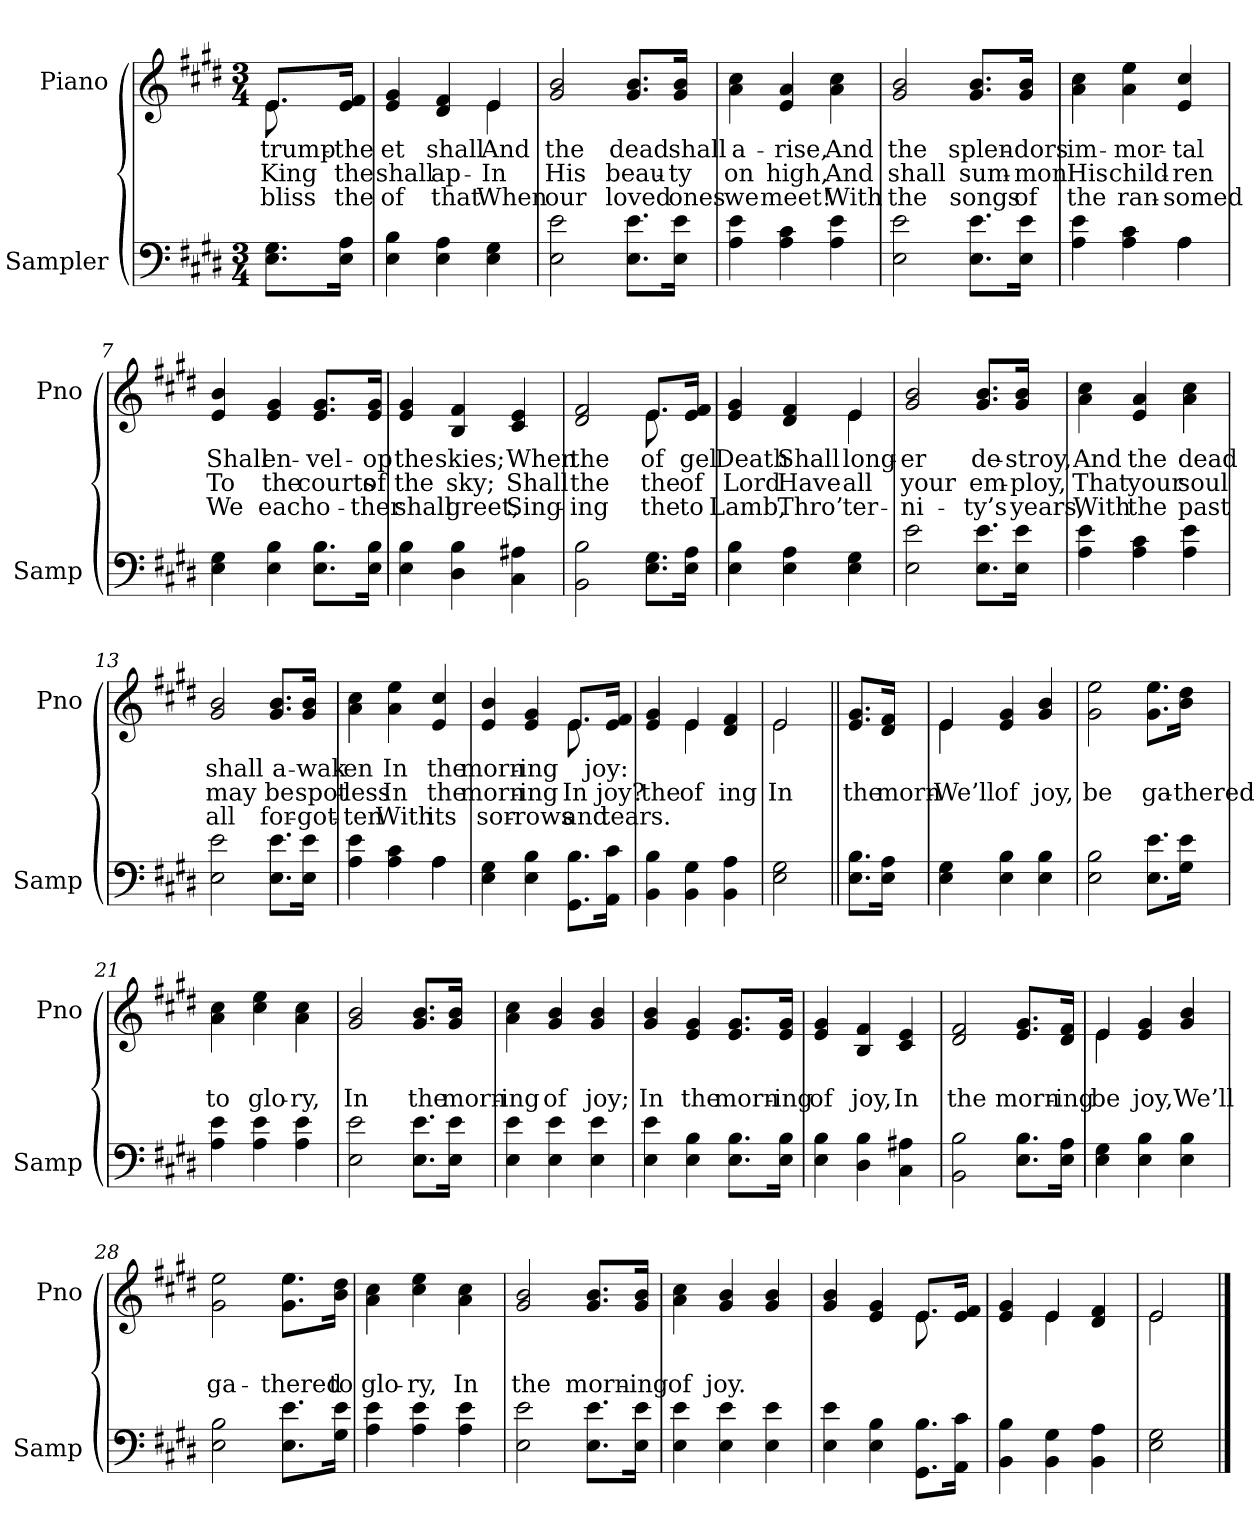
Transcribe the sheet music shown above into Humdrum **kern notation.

**kern	**kern	**text	**text	**text
*part2	*part1	*part1	*part1	*part1
*staff2	*staff1	*staff1	*staff1	*staff1
*I"Sampler	*I"Piano	*	*	*
*I'Samp	*I'Pno	*	*	*
*clefF4	*clefG2	*	*	*
*k[f#c#g#d#]	*k[f#c#g#d#]	*	*	*
*E:	*E:	*	*	*
*M3/4	*M3/4	*	*	*
=1	=1	=1	=1	=1
*	*^	*	*	*
8.E\ 8.G#\L	8.e/L	8.e	trump-	King	bliss
16E\ 16A\Jk	16e/ 16f#/Jk	16ryy	the	the	the
=2	=2	=2	=2	=2	=2
4E 4B	4e 4g#	2ryy	-et	shall	of
4E 4A	4d# 4f#	.	shall	ap-	that
4E 4G#	4e/	4e	And	In	When
*	*v	*v	*	*	*
=3	=3	=3	=3	=3
2E 2e	2g# 2b	the	His	our
8.E\ 8.e\L	8.g#/ 8.b/L	dead	beau-	loved
16E\ 16e\Jk	16g#/ 16b/Jk	shall	-ty	ones
=4	=4	=4	=4	=4
4A 4e	4a 4cc#	a-	on	we
4A 4c#	4e 4a	-rise,	high,	meet!
4A 4e	4a 4cc#	And	And	With
=5	=5	=5	=5	=5
2E 2e	2g# 2b	the	shall	the
8.E\ 8.e\L	8.g#/ 8.b/L	splen-	sum-	songs
16E\ 16e\Jk	16g#/ 16b/Jk	-dors	-mon	of
=6	=6	=6	=6	=6
*^	*	*	*	*
4A 4e	2ryy	4a 4cc#	im-	His	the
4A 4c#	.	4a 4ee	-mor-	child-	ran-
4A\	4A	4e 4cc#	-tal	-ren	-somed
*v	*v	*	*	*	*
=7	=7	=7	=7	=7
4E 4G#	4e 4b	Shall	To	We
4E 4B	4e 4g#	en-	the	each
8.E\ 8.B\L	8.e/ 8.g#/L	-vel-	courts	o-
16E\ 16B\Jk	16e/ 16g#/Jk	-op	of	-ther
=8	=8	=8	=8	=8
4E 4B	4e 4g#	the	the	shall
4D# 4B	4B 4f#	skies;	sky;	greet,
4C# 4A#X	4c# 4e	When	Shall	Sing-
=9	=9	=9	=9	=9
*	*^	*	*	*
2BB 2B	2d# 2f#	2ryy	the	the	-ing
8.E\ 8.G#\L	8.e/L	8.e	of	the	the
16E\ 16A\Jk	16e/ 16f#/Jk	16ryy	-gel	of	to
=10	=10	=10	=10	=10	=10
4E 4B	4e 4g#	2ryy	Death	Lord	Lamb,
4E 4A	4d# 4f#	.	Shall	Have	Thro’
4E 4G#	4e/	4e	long-	all	-ter-
*	*v	*v	*	*	*
=11	=11	=11	=11	=11
2E 2e	2g# 2b	-er	your	-ni-
8.E\ 8.e\L	8.g#/ 8.b/L	de-	em-	-ty’s
16E\ 16e\Jk	16g#/ 16b/Jk	-stroy,	-ploy,	years,
=12	=12	=12	=12	=12
4A 4e	4a 4cc#	And	That	With
4A 4c#	4e 4a	the	your	the
4A 4e	4a 4cc#	dead	soul	past
=13	=13	=13	=13	=13
2E 2e	2g# 2b	shall	may	all
8.E\ 8.e\L	8.g#/ 8.b/L	a-	be	for-
16E\ 16e\Jk	16g#/ 16b/Jk	-wak-	spot-	-got-
=14	=14	=14	=14	=14
*^	*	*	*	*
4A 4e	2ryy	4a 4cc#	-en	-less	-ten
4A 4c#	.	4a 4ee	In	In	With
4A\	4A	4e 4cc#	the	the	its
*v	*v	*	*	*	*
=15	=15	=15	=15	=15
*	*^	*	*	*
4E 4G#	4e 4b	2ryy	morn-	morn-	sor-
4E 4B	4e 4g#	.	-ing	-ing	-rows
8.GG#\ 8.B\L	8.e/L	8.e	.	In	and
16AA\ 16c#\Jk	16e/ 16f#/Jk	16ryy	joy:	joy?	tears.
=16	=16	=16	=16	=16	=16
4BB 4B	4e 4g#	4ryy	.	the	.
4BB 4G#	4e/	4e	.	of	.
4BB 4A	4d# 4f#	4ryy	.	-ing	.
=17	=17	=17	=17	=17	=17
2E 2G#	2e/	2e	.	In	.
=18||	=18||	=18||	=18||	=18||	=18||
!	!LO:TX:t=Refrain	!	!	!	!
*	*v	*v	*	*	*
8.E\ 8.B\L	8.e/ 8.g#/L	.	the	.
16E\ 16A\Jk	16d#/ 16f#/Jk	.	morn-	.
=19	=19	=19	=19	=19
*	*^	*	*	*
4E 4G#	4e/	4e	.	We’ll	.
4E 4B	4e 4g#	2ryy	.	of	.
4E 4B	4g# 4b	.	.	joy,	.
*	*v	*v	*	*	*
=20	=20	=20	=20	=20
2E 2B	2g# 2ee	.	be	.
8.E\ 8.e\L	8.g#\ 8.ee\L	.	ga-	.
16G#\ 16e\Jk	16b\ 16dd#\Jk	.	-thered	.
=21	=21	=21	=21	=21
4A 4e	4a 4cc#	.	to	.
4A 4e	4cc# 4ee	.	glo-	.
4A 4e	4a 4cc#	.	-ry,	.
=22	=22	=22	=22	=22
2E 2e	2g# 2b	.	In	.
8.E\ 8.e\L	8.g#/ 8.b/L	.	the	.
16E\ 16e\Jk	16g#/ 16b/Jk	.	morn-	.
=23	=23	=23	=23	=23
4E 4e	4a 4cc#	.	-ing	.
4E 4e	4g# 4b	.	of	.
4E 4e	4g# 4b	.	joy;	.
=24	=24	=24	=24	=24
4E 4e	4g# 4b	.	In	.
4E 4B	4e 4g#	.	the	.
8.E\ 8.B\L	8.e/ 8.g#/L	.	morn-	.
16E\ 16B\Jk	16e/ 16g#/Jk	.	-ing	.
=25	=25	=25	=25	=25
4E 4B	4e 4g#	.	of	.
4D# 4B	4B 4f#	.	joy,	.
4C# 4A#X	4c# 4e	.	In	.
=26	=26	=26	=26	=26
2BB 2B	2d# 2f#	.	the	.
8.E\ 8.B\L	8.e/ 8.g#/L	.	morn-	.
16E\ 16A\Jk	16d#/ 16f#/Jk	.	-ing	.
=27	=27	=27	=27	=27
*	*^	*	*	*
4E 4G#	4e/	4e	.	be	.
4E 4B	4e 4g#	2ryy	.	joy,	.
4E 4B	4g# 4b	.	.	We’ll	.
*	*v	*v	*	*	*
=28	=28	=28	=28	=28
2E 2B	2g# 2ee	.	ga-	.
8.E\ 8.e\L	8.g#\ 8.ee\L	.	-thered	.
16G#\ 16e\Jk	16b\ 16dd#\Jk	.	to	.
=29	=29	=29	=29	=29
4A\ 4e\	4a 4cc#	.	glo-	.
4A\ 4e\	4cc# 4ee	.	-ry,	.
4A\ 4e\	4a 4cc#	.	In	.
=30	=30	=30	=30	=30
2E\ 2e\	2g# 2b	.	the	.
8.E\ 8.e\L	8.g#/ 8.b/L	.	morn-	.
16E\ 16e\Jk	16g#/ 16b/Jk	.	-ing	.
=31	=31	=31	=31	=31
4E\ 4e\	4a 4cc#	.	of	.
4E\ 4e\	4g# 4b	.	joy.	.
4E\ 4e\	4g# 4b	.	.	.
=32	=32	=32	=32	=32
*	*^	*	*	*
4E\ 4e\	4g# 4b	2ryy	.	.	.
4E\ 4B\	4e 4g#	.	.	.	.
8.GG#\ 8.B\L	8.e/L	8.e	.	.	.
16AA\ 16c#\Jk	16e/ 16f#/Jk	16ryy	.	.	.
=33	=33	=33	=33	=33	=33
4BB\ 4B\	4e 4g#	4ryy	.	.	.
4BB\ 4G#\	4e/	4e	.	.	.
4BB\ 4A\	4d# 4f#	4ryy	.	.	.
=34	=34	=34	=34	=34	=34
2E\ 2G#\	2e/	2e	.	.	.
*	*v	*v	*	*	*
==	==	==	==	==
*-	*-	*-	*-	*-
